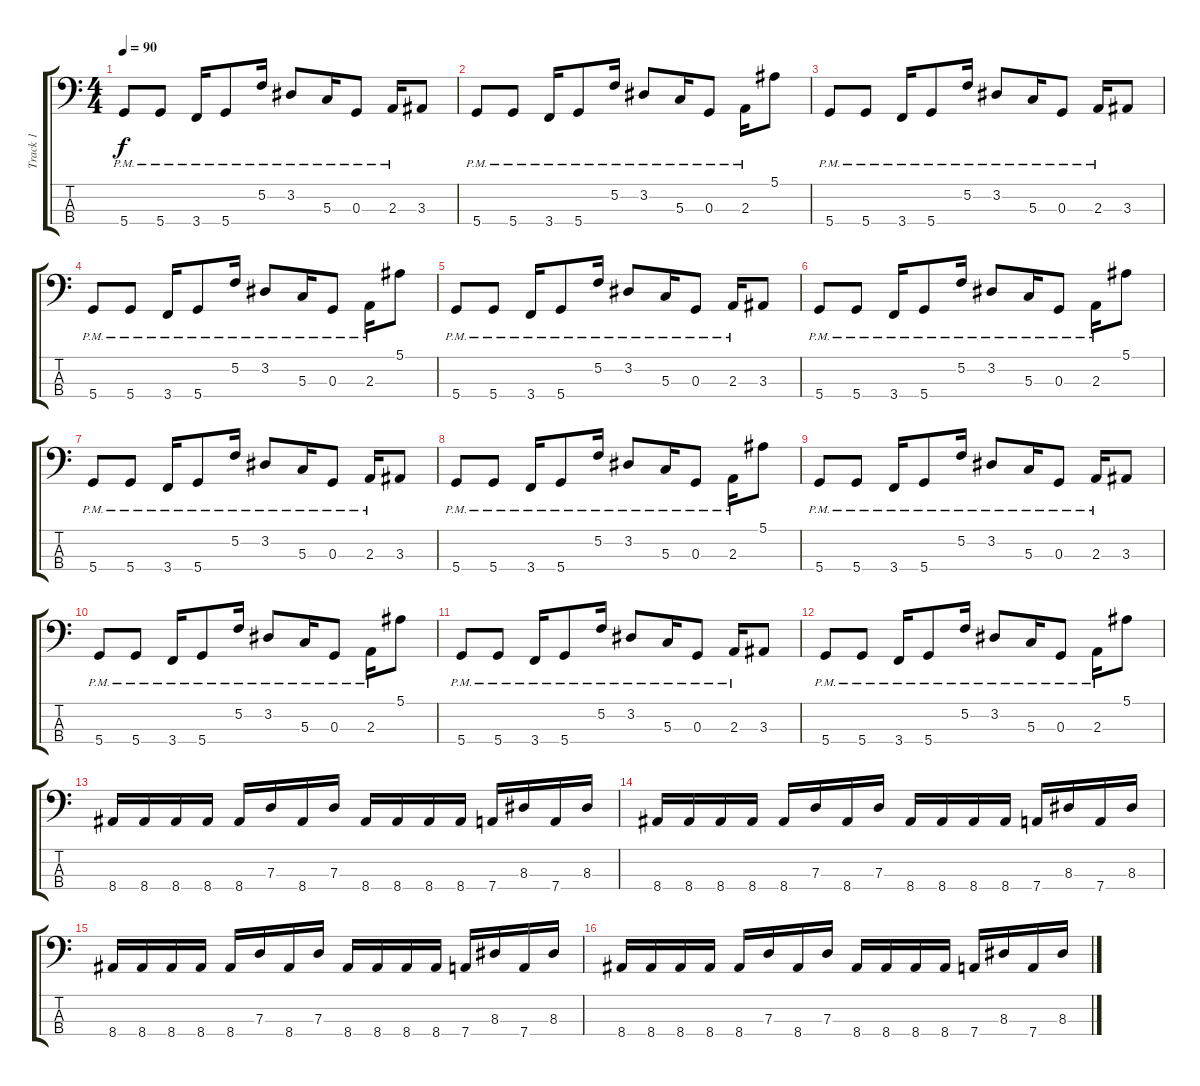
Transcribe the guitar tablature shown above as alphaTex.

\track ("Track 1" "Track 1") {instrument overdrivenguitar}
\staff {score tabs}
\tuning (F2 C2 G1 D1) {hide}
\ts (4 4)
\tempo 90
\clef f4
\ks c
5.4{pm}.8{dy f} 5.4{pm}.8 3.4{pm}.16 5.4{pm}.8 5.2{pm}.16 3.2{pm}.8 5.3{pm}.16 0.3{pm}.8 2.3{pm}.16 3.3.8 |
5.4{pm}.8 5.4{pm}.8 3.4{pm}.16 5.4{pm}.8 5.2{pm}.16 3.2{pm}.8 5.3{pm}.16 0.3{pm}.8 2.3{pm}.16 5.1.8 |
5.4{pm}.8 5.4{pm}.8 3.4{pm}.16 5.4{pm}.8 5.2{pm}.16 3.2{pm}.8 5.3{pm}.16 0.3{pm}.8 2.3{pm}.16 3.3.8 |
5.4{pm}.8 5.4{pm}.8 3.4{pm}.16 5.4{pm}.8 5.2{pm}.16 3.2{pm}.8 5.3{pm}.16 0.3{pm}.8 2.3{pm}.16 5.1.8 |
5.4{pm}.8 5.4{pm}.8 3.4{pm}.16 5.4{pm}.8 5.2{pm}.16 3.2{pm}.8 5.3{pm}.16 0.3{pm}.8 2.3{pm}.16 3.3.8 |
5.4{pm}.8 5.4{pm}.8 3.4{pm}.16 5.4{pm}.8 5.2{pm}.16 3.2{pm}.8 5.3{pm}.16 0.3{pm}.8 2.3{pm}.16 5.1.8 |
5.4{pm}.8 5.4{pm}.8 3.4{pm}.16 5.4{pm}.8 5.2{pm}.16 3.2{pm}.8 5.3{pm}.16 0.3{pm}.8 2.3{pm}.16 3.3.8 |
5.4{pm}.8 5.4{pm}.8 3.4{pm}.16 5.4{pm}.8 5.2{pm}.16 3.2{pm}.8 5.3{pm}.16 0.3{pm}.8 2.3{pm}.16 5.1.8 |
5.4{pm}.8 5.4{pm}.8 3.4{pm}.16 5.4{pm}.8 5.2{pm}.16 3.2{pm}.8 5.3{pm}.16 0.3{pm}.8 2.3{pm}.16 3.3.8 |
5.4{pm}.8 5.4{pm}.8 3.4{pm}.16 5.4{pm}.8 5.2{pm}.16 3.2{pm}.8 5.3{pm}.16 0.3{pm}.8 2.3{pm}.16 5.1.8 |
5.4{pm}.8 5.4{pm}.8 3.4{pm}.16 5.4{pm}.8 5.2{pm}.16 3.2{pm}.8 5.3{pm}.16 0.3{pm}.8 2.3{pm}.16 3.3.8 |
5.4{pm}.8 5.4{pm}.8 3.4{pm}.16 5.4{pm}.8 5.2{pm}.16 3.2{pm}.8 5.3{pm}.16 0.3{pm}.8 2.3{pm}.16 5.1.8 |
8.4.16 8.4.16 8.4.16 8.4.16 8.4.16 7.3.16 8.4.16 7.3.16 8.4.16 8.4.16 8.4.16 8.4.16 7.4.16 8.3.16 7.4.16 8.3.16 |
8.4.16 8.4.16 8.4.16 8.4.16 8.4.16 7.3.16 8.4.16 7.3.16 8.4.16 8.4.16 8.4.16 8.4.16 7.4.16 8.3.16 7.4.16 8.3.16 |
8.4.16 8.4.16 8.4.16 8.4.16 8.4.16 7.3.16 8.4.16 7.3.16 8.4.16 8.4.16 8.4.16 8.4.16 7.4.16 8.3.16 7.4.16 8.3.16 |
8.4.16 8.4.16 8.4.16 8.4.16 8.4.16 7.3.16 8.4.16 7.3.16 8.4.16 8.4.16 8.4.16 8.4.16 7.4.16 8.3.16 7.4.16 8.3.16
